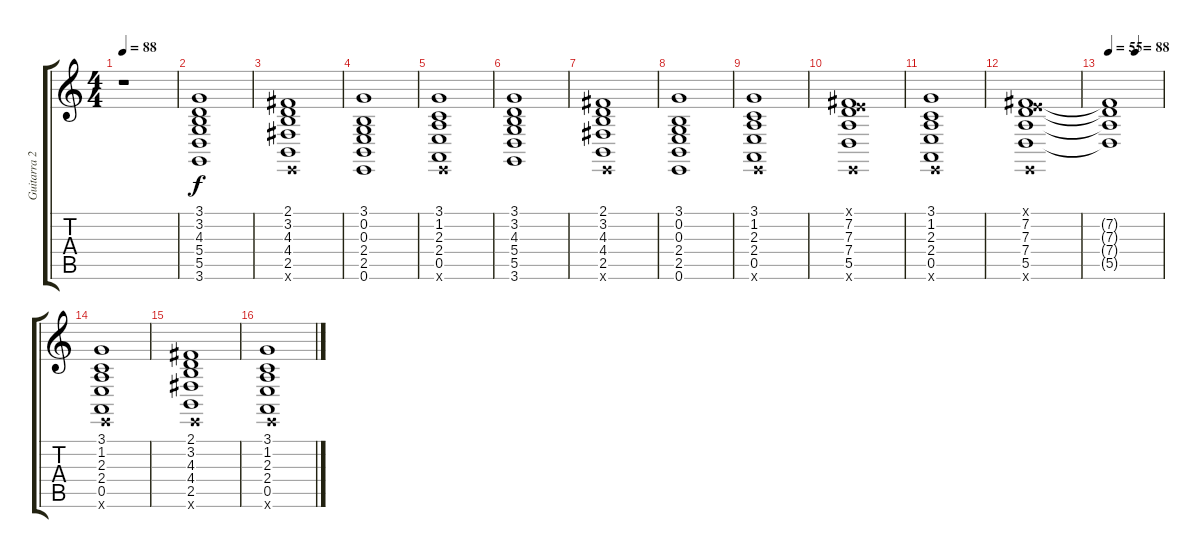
\track ("Guitarra 2" "Guitarra 2") {instrument electricpiano1}
\staff {score tabs}
\tuning (E4 B3 G3 D3 A2 E2) {hide}
\ts (4 4)
\tempo 88
\clef g2
\ks c
r.1{dy f instrument electricpiano1} |
(3.1 3.2 4.3 5.4 5.5 3.6).1 |
(2.1 3.2 4.3 4.4 2.5 0.6{x}).1 |
(3.1 0.2 0.3 2.4 2.5 0.6).1 |
(3.1 1.2 2.3 2.4 0.5 0.6{x}).1 |
(3.1 3.2 4.3 5.4 5.5 3.6).1 |
(2.1 3.2 4.3 4.4 2.5 0.6{x}).1 |
(3.1 0.2 0.3 2.4 2.5 0.6).1 |
(3.1 1.2 2.3 2.4 0.5 0.6{x}).1 |
(0.1{x} 7.2 7.3 7.4 5.5 0.6{x}).1 |
(3.1 1.2 2.3 2.4 0.5 0.6{x}).1 |
(0.1{x} 7.2 7.3 7.4 5.5 0.6{x}).1 |
\tempo 55
\tempo (88 0.5)
(7.2{t} 7.3{t} 7.4{t} 5.5{t}).1 |
(3.1 1.2 2.3 2.4 0.5 0.6{x}).1 |
(2.1 3.2 4.3 4.4 2.5 0.6{x}).1 |
(3.1 1.2 2.3 2.4 0.5 0.6{x}).1
